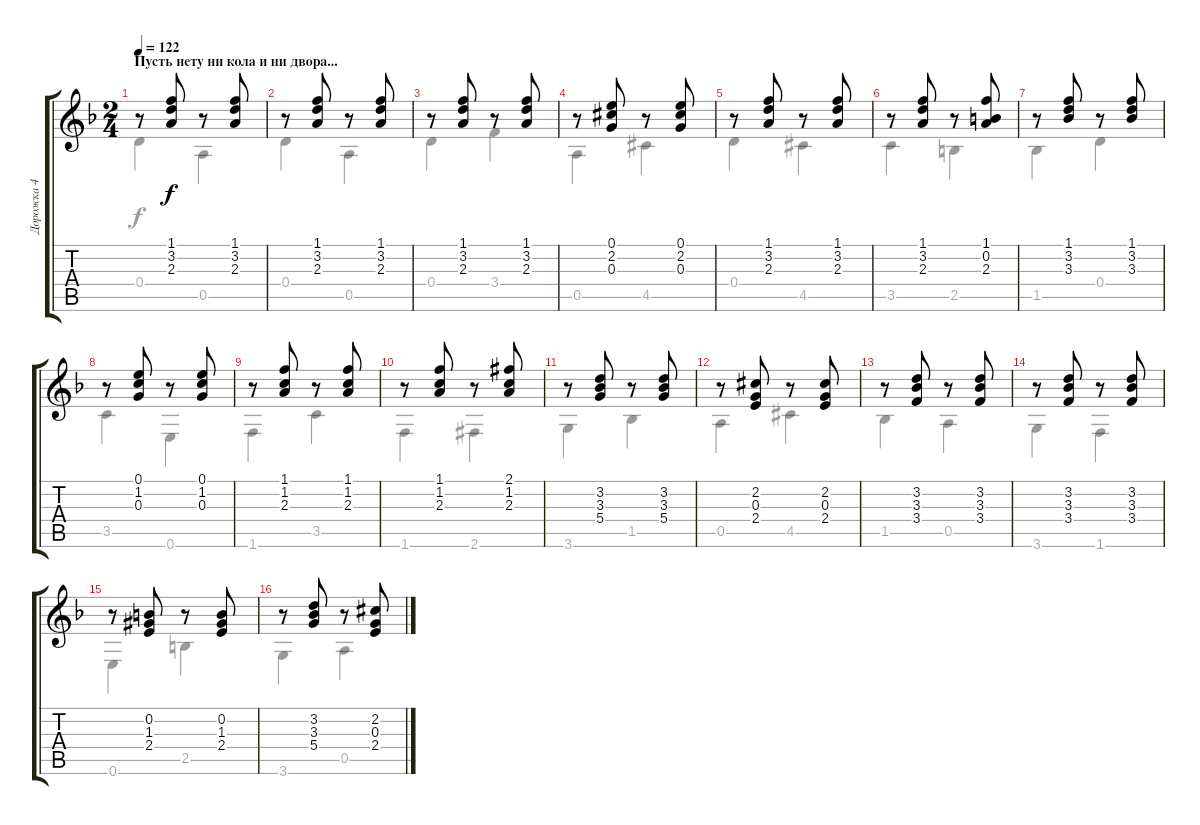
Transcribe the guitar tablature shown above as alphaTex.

\track ("Дорожка 4" "Дорожка 4") {instrument acousticguitarnylon}
\staff {score tabs}
\tuning (E4 B3 G3 D3 A2 E2) {hide}
\voice
\ts (2 4)
\section ("" "Пусть нету ни кола и ни двора...")
\tempo 122
\clef g2
\ks f
r.8{dy f} (1.1 3.2 2.3).8 r.8 (1.1 3.2 2.3).8 |
r.8 (1.1 3.2 2.3).8 r.8 (1.1 3.2 2.3).8 |
r.8 (1.1 3.2 2.3).8 r.8 (1.1 3.2 2.3).8 |
r.8 (0.1 2.2{acc #} 0.3).8 r.8 (0.1 2.2{acc #} 0.3).8 |
r.8 (1.1 3.2 2.3).8 r.8 (1.1 3.2 2.3).8 |
r.8 (1.1 3.2 2.3).8 r.8 (1.1 0.2 2.3).8 |
r.8 (1.1 3.2 3.3).8 r.8 (1.1 3.2 3.3).8 |
r.8 (0.1 1.2 0.3).8 r.8 (0.1 1.2 0.3).8 |
r.8 (1.1 1.2 2.3).8 r.8 (1.1 1.2 2.3).8 |
r.8 (1.1 1.2 2.3).8 r.8 (2.1{acc #} 1.2 2.3).8 |
r.8 (3.2 3.3 5.4).8 r.8 (3.2 3.3 5.4).8 |
r.8 (2.2{acc #} 0.3 2.4).8 r.8 (2.2{acc #} 0.3 2.4).8 |
r.8 (3.2 3.3 3.4).8 r.8 (3.2 3.3 3.4).8 |
r.8 (3.2 3.3 3.4).8 r.8 (3.2 3.3 3.4).8 |
r.8 (0.2 1.3{acc #} 2.4).8 r.8 (0.2 1.3{acc #} 2.4).8 |
r.8 (3.2 3.3 5.4).8 r.8 (2.2{acc #} 0.3 2.4).8
\voice
\clef g2
\ottava regular
\simile none
\ks f
0.4.4{dy f} 0.5.4 |
0.4.4 0.5.4 |
0.4.4 3.4.4 |
0.5.4 4.5{acc #}.4 |
0.4.4 4.5{acc #}.4 |
3.5.4 2.5.4 |
1.5.4 0.4.4 |
3.5.4 0.6.4 |
1.6.4 3.5.4 |
1.6.4 2.6{acc #}.4 |
3.6.4 1.5.4 |
0.5.4 4.5{acc #}.4 |
1.5.4 0.5.4 |
3.6.4 1.6.4 |
0.6.4 2.5.4 |
3.6.4 0.5.4
